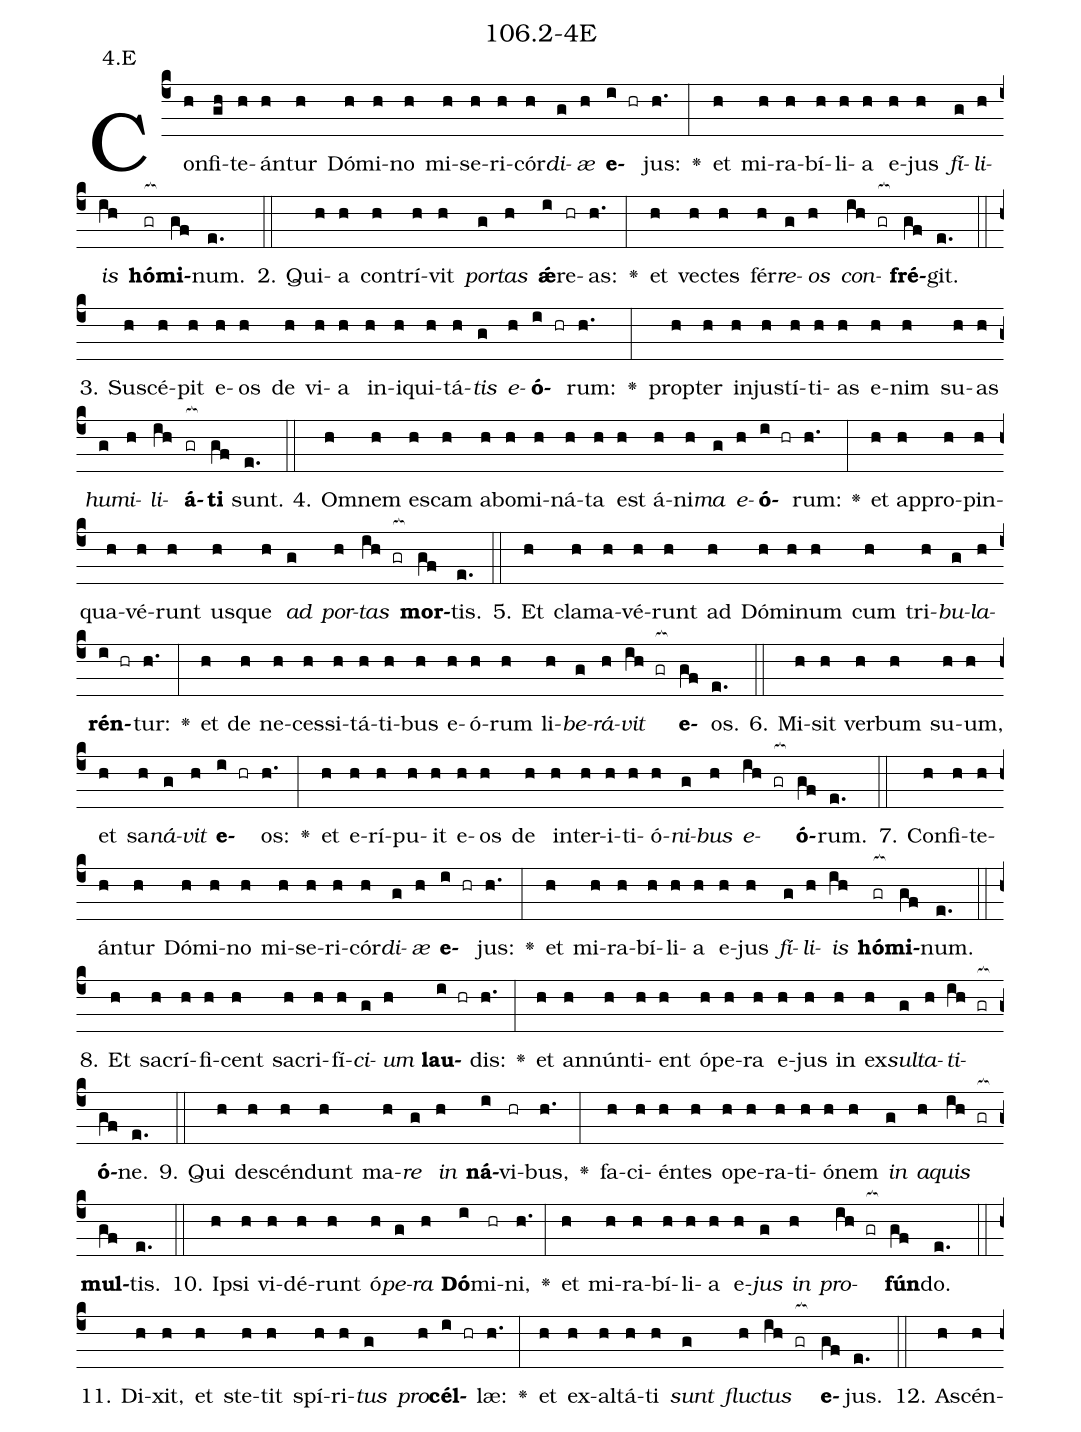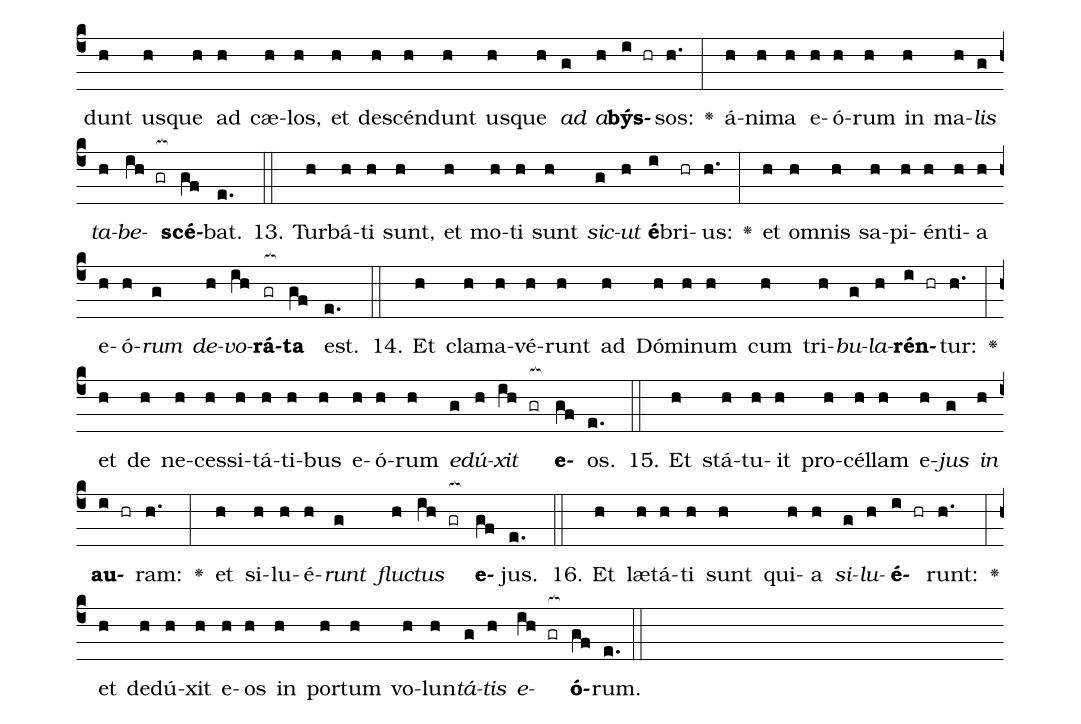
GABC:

name: 106.2-4E;
annotation: 4.E;
%%
(c4)Con(h)fi(gh)te(h)án(h)tur(h) Dó(h)mi(h)no(h) mi(h)se(h)ri(h)cór(h)<i>di</i>(g)<i>æ</i>(h) <b>e</b>(i hr)jus:(h.) <v>\greheightstar</v>(:) et(h) mi(h)ra(h)bí(h)li(h)a(h) e(h)jus(h) <i>fí</i>(g)<i>li</i>(h)<i>is</i>(ih) <b>hó</b>(gr[ocb:1{])<b>mi</b>(gf[ocb:0}])num.(e.) (::)
2. Qui(h)a(h) con(h)trí(h)vit(h) <i>por</i>(g)<i>tas</i>(h) <b>ǽ</b>(i)re(hr)as:(h.) <v>\greheightstar</v>(:) et(h) vec(h)tes(h) fér(h)<i>re</i>(g)<i>os</i>(h) <i>con</i>(ih gr[ocb:1{])<b>fré</b>(gf[ocb:0}])git.(e.) (::)
3. Su(h)scé(h)pit(h) e(h)os(h) de(h) vi(h)a(h) in(h)i(h)qui(h)tá(h)<i>tis</i>(g) <i>e</i>(h)<b>ó</b>(i hr)rum:(h.) <v>\greheightstar</v>(:) prop(h)ter(h) in(h)jus(h)tí(h)ti(h)as(h) e(h)nim(h) su(h)as(h) <i>hu</i>(g)<i>mi</i>(h)<i>li</i>(ih)<b>á</b>(gr[ocb:1{])<b>ti</b>(gf[ocb:0}]) sunt.(e.) (::)
4. Om(h)nem(h) es(h)cam(h) ab(h)o(h)mi(h)ná(h)ta(h) est(h) á(h)ni(h)<i>ma</i>(g) <i>e</i>(h)<b>ó</b>(i hr)rum:(h.) <v>\greheightstar</v>(:) et(h) ap(h)pro(h)pin(h)qua(h)vé(h)runt(h) us(h)que(h) <i>ad</i>(g) <i>por</i>(h)<i>tas</i>(ih gr[ocb:1{]) <b>mor</b>(gf[ocb:0}])tis.(e.) (::)
5. Et(h) cla(h)ma(h)vé(h)runt(h) ad(h) Dó(h)mi(h)num(h) cum(h) tri(h)<i>bu</i>(g)<i>la</i>(h)<b>rén</b>(i hr)tur:(h.) <v>\greheightstar</v>(:) et(h) de(h) ne(h)ces(h)si(h)tá(h)ti(h)bus(h) e(h)ó(h)rum(h) li(h)<i>be</i>(g)<i>rá</i>(h)<i>vit</i>(ih gr[ocb:1{]) <b>e</b>(gf[ocb:0}])os.(e.) (::)
6. Mi(h)sit(h) ver(h)bum(h) su(h)um,(h) et(h) sa(h)<i>ná</i>(g)<i>vit</i>(h) <b>e</b>(i hr)os:(h.) <v>\greheightstar</v>(:) et(h) e(h)rí(h)pu(h)it(h) e(h)os(h) de(h) in(h)ter(h)i(h)ti(h)ó(h)<i>ni</i>(g)<i>bus</i>(h) <i>e</i>(ih gr[ocb:1{])<b>ó</b>(gf[ocb:0}])rum.(e.) (::)
7. Con(h)fi(h)te(h)án(h)tur(h) Dó(h)mi(h)no(h) mi(h)se(h)ri(h)cór(h)<i>di</i>(g)<i>æ</i>(h) <b>e</b>(i hr)jus:(h.) <v>\greheightstar</v>(:) et(h) mi(h)ra(h)bí(h)li(h)a(h) e(h)jus(h) <i>fí</i>(g)<i>li</i>(h)<i>is</i>(ih) <b>hó</b>(gr[ocb:1{])<b>mi</b>(gf[ocb:0}])num.(e.) (::)
8. Et(h) sa(h)crí(h)fi(h)cent(h) sa(h)cri(h)fí(h)<i>ci</i>(g)<i>um</i>(h) <b>lau</b>(i hr)dis:(h.) <v>\greheightstar</v>(:) et(h) an(h)nún(h)ti(h)ent(h) ó(h)pe(h)ra(h) e(h)jus(h) in(h) ex(h)<i>sul</i>(g)<i>ta</i>(h)<i>ti</i>(ih gr[ocb:1{])<b>ó</b>(gf[ocb:0}])ne.(e.) (::)
9. Qui(h) de(h)scén(h)dunt(h) ma(h)<i>re</i>(g) <i>in</i>(h) <b>ná</b>(i)vi(hr)bus,(h.) <v>\greheightstar</v>(:) fa(h)ci(h)én(h)tes(h) o(h)pe(h)ra(h)ti(h)ó(h)nem(h) <i>in</i>(g) <i>a</i>(h)<i>quis</i>(ih gr[ocb:1{]) <b>mul</b>(gf[ocb:0}])tis.(e.) (::)
10. Ip(h)si(h) vi(h)dé(h)runt(h) ó(h)<i>pe</i>(g)<i>ra</i>(h) <b>Dó</b>(i)mi(hr)ni,(h.) <v>\greheightstar</v>(:) et(h) mi(h)ra(h)bí(h)li(h)a(h) e(h)<i>jus</i>(g) <i>in</i>(h) <i>pro</i>(ih gr[ocb:1{])<b>fún</b>(gf[ocb:0}])do.(e.) (::)
11. Di(h)xit,(h) et(h) ste(h)tit(h) spí(h)ri(h)<i>tus</i>(g) <i>pro</i>(h)<b>cél</b>(i hr)læ:(h.) <v>\greheightstar</v>(:) et(h) ex(h)al(h)tá(h)ti(h) <i>sunt</i>(g) <i>fluc</i>(h)<i>tus</i>(ih gr[ocb:1{]) <b>e</b>(gf[ocb:0}])jus.(e.) (::)
12. A(h)scén(h)dunt(h) us(h)que(h) ad(h) cæ(h)los,(h) et(h) de(h)scén(h)dunt(h) us(h)que(h) <i>ad</i>(g) <i>a</i>(h)<b>býs</b>(i hr)sos:(h.) <v>\greheightstar</v>(:) á(h)ni(h)ma(h) e(h)ó(h)rum(h) in(h) ma(h)<i>lis</i>(g) <i>ta</i>(h)<i>be</i>(ih gr[ocb:1{])<b>scé</b>(gf[ocb:0}])bat.(e.) (::)
13. Tur(h)bá(h)ti(h) sunt,(h) et(h) mo(h)ti(h) sunt(h) <i>sic</i>(g)<i>ut</i>(h) <b>é</b>(i)bri(hr)us:(h.) <v>\greheightstar</v>(:) et(h) om(h)nis(h) sa(h)pi(h)én(h)ti(h)a(h) e(h)ó(h)<i>rum</i>(g) <i>de</i>(h)<i>vo</i>(ih)<b>rá</b>(gr[ocb:1{])<b>ta</b>(gf[ocb:0}]) est.(e.) (::)
14. Et(h) cla(h)ma(h)vé(h)runt(h) ad(h) Dó(h)mi(h)num(h) cum(h) tri(h)<i>bu</i>(g)<i>la</i>(h)<b>rén</b>(i hr)tur:(h.) <v>\greheightstar</v>(:) et(h) de(h) ne(h)ces(h)si(h)tá(h)ti(h)bus(h) e(h)ó(h)rum(h) <i>e</i>(g)<i>dú</i>(h)<i>xit</i>(ih gr[ocb:1{]) <b>e</b>(gf[ocb:0}])os.(e.) (::)
15. Et(h) stá(h)tu(h)it(h) pro(h)cél(h)lam(h) e(h)<i>jus</i>(g) <i>in</i>(h) <b>au</b>(i hr)ram:(h.) <v>\greheightstar</v>(:) et(h) si(h)lu(h)é(h)<i>runt</i>(g) <i>fluc</i>(h)<i>tus</i>(ih gr[ocb:1{]) <b>e</b>(gf[ocb:0}])jus.(e.) (::)
16. Et(h) læ(h)tá(h)ti(h) sunt(h) qui(h)a(h) <i>si</i>(g)<i>lu</i>(h)<b>é</b>(i hr)runt:(h.) <v>\greheightstar</v>(:) et(h) de(h)dú(h)xit(h) e(h)os(h) in(h) por(h)tum(h) vo(h)lun(h)<i>tá</i>(g)<i>tis</i>(h) <i>e</i>(ih gr[ocb:1{])<b>ó</b>(gf[ocb:0}])rum.(e.) (::)
